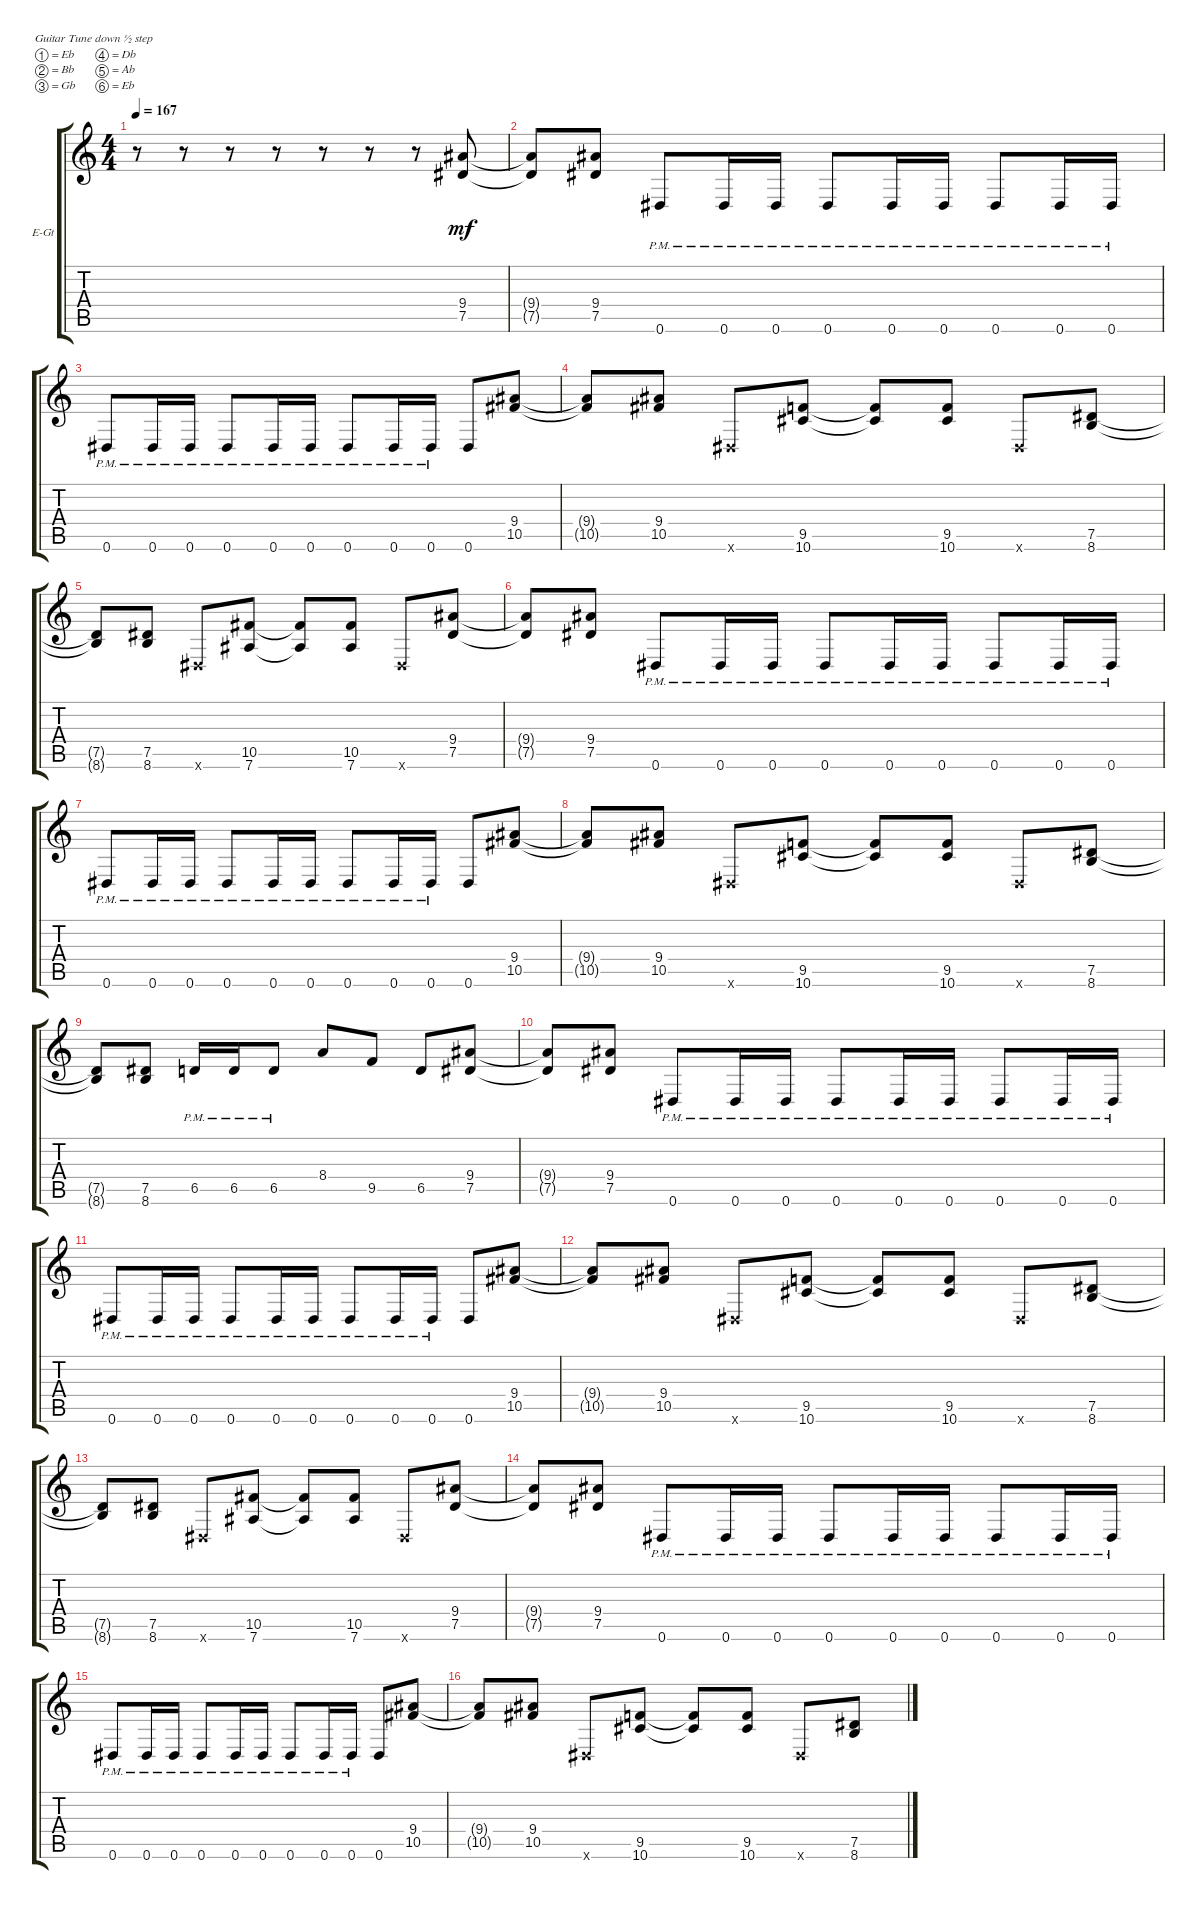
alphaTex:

\bracketExtendMode groupsimilarinstruments
\firstSystemTrackNameOrientation horizontal
\otherSystemsTrackNameOrientation horizontal
\track ("left" "E-Gt") {instrument distortionguitar}
\staff {score tabs}
\tuning (Eb4 Bb3 Gb3 Db3 Ab2 Eb2)
\ts (4 4)
\tempo 167
\clef g2
\ks c
r.8{dy mf instrument distortionguitar} r.8 r.8 r.8 r.8 r.8 r.8 (7.5 9.4).8 |
(7.5{t} 9.4{t}).8 (7.5 9.4).8 0.6{pm}.8 0.6{pm}.16 0.6{pm}.16 0.6{pm}.8 0.6{pm}.16 0.6{pm}.16 0.6{pm}.8 0.6{pm}.16 0.6{pm}.16 |
0.6{pm}.8 0.6{pm}.16 0.6{pm}.16 0.6{pm}.8 0.6{pm}.16 0.6{pm}.16 0.6{pm}.8 0.6{pm}.16 0.6{pm}.16 0.6.8 (10.5 9.4).8 |
(10.5{t} 9.4{t}).8 (10.5 9.4).8 0.6{x}.8 (10.6 9.5).8 (10.6{t} 9.5{t}).8 (10.6 9.5).8 0.6{x}.8 (8.6 7.5).8 |
(8.6{t} 7.5{t}).8 (8.6 7.5).8 0.6{x}.8 (7.6 10.5).8 (7.6{t} 10.5{t}).8 (7.6 10.5).8 0.6{x}.8 (7.5 9.4).8 |
(7.5{t} 9.4{t}).8 (7.5 9.4).8 0.6{pm}.8 0.6{pm}.16 0.6{pm}.16 0.6{pm}.8 0.6{pm}.16 0.6{pm}.16 0.6{pm}.8 0.6{pm}.16 0.6{pm}.16 |
0.6{pm}.8 0.6{pm}.16 0.6{pm}.16 0.6{pm}.8 0.6{pm}.16 0.6{pm}.16 0.6{pm}.8 0.6{pm}.16 0.6{pm}.16 0.6.8 (10.5 9.4).8 |
(10.5{t} 9.4{t}).8 (10.5 9.4).8 0.6{x}.8 (10.6 9.5).8 (10.6{t} 9.5{t}).8 (10.6 9.5).8 0.6{x}.8 (8.6 7.5).8 |
(8.6{t} 7.5{t}).8 (8.6 7.5).8 6.5{pm}.16 6.5{pm}.16 6.5{pm}.8 8.4.8 9.5.8 6.5.8 (7.5 9.4).8 |
(7.5{t} 9.4{t}).8 (7.5 9.4).8 0.6{pm}.8 0.6{pm}.16 0.6{pm}.16 0.6{pm}.8 0.6{pm}.16 0.6{pm}.16 0.6{pm}.8 0.6{pm}.16 0.6{pm}.16 |
0.6{pm}.8 0.6{pm}.16 0.6{pm}.16 0.6{pm}.8 0.6{pm}.16 0.6{pm}.16 0.6{pm}.8 0.6{pm}.16 0.6{pm}.16 0.6.8 (10.5 9.4).8 |
(10.5{t} 9.4{t}).8 (10.5 9.4).8 0.6{x}.8 (10.6 9.5).8 (10.6{t} 9.5{t}).8 (10.6 9.5).8 0.6{x}.8 (8.6 7.5).8 |
(8.6{t} 7.5{t}).8 (8.6 7.5).8 0.6{x}.8 (7.6 10.5).8 (7.6{t} 10.5{t}).8 (7.6 10.5).8 0.6{x}.8 (7.5 9.4).8 |
(7.5{t} 9.4{t}).8 (7.5 9.4).8 0.6{pm}.8 0.6{pm}.16 0.6{pm}.16 0.6{pm}.8 0.6{pm}.16 0.6{pm}.16 0.6{pm}.8 0.6{pm}.16 0.6{pm}.16 |
0.6{pm}.8 0.6{pm}.16 0.6{pm}.16 0.6{pm}.8 0.6{pm}.16 0.6{pm}.16 0.6{pm}.8 0.6{pm}.16 0.6{pm}.16 0.6.8 (10.5 9.4).8 |
(10.5{t} 9.4{t}).8 (10.5 9.4).8 0.6{x}.8 (10.6 9.5).8 (10.6{t} 9.5{t}).8 (10.6 9.5).8 0.6{x}.8 (8.6 7.5).8
